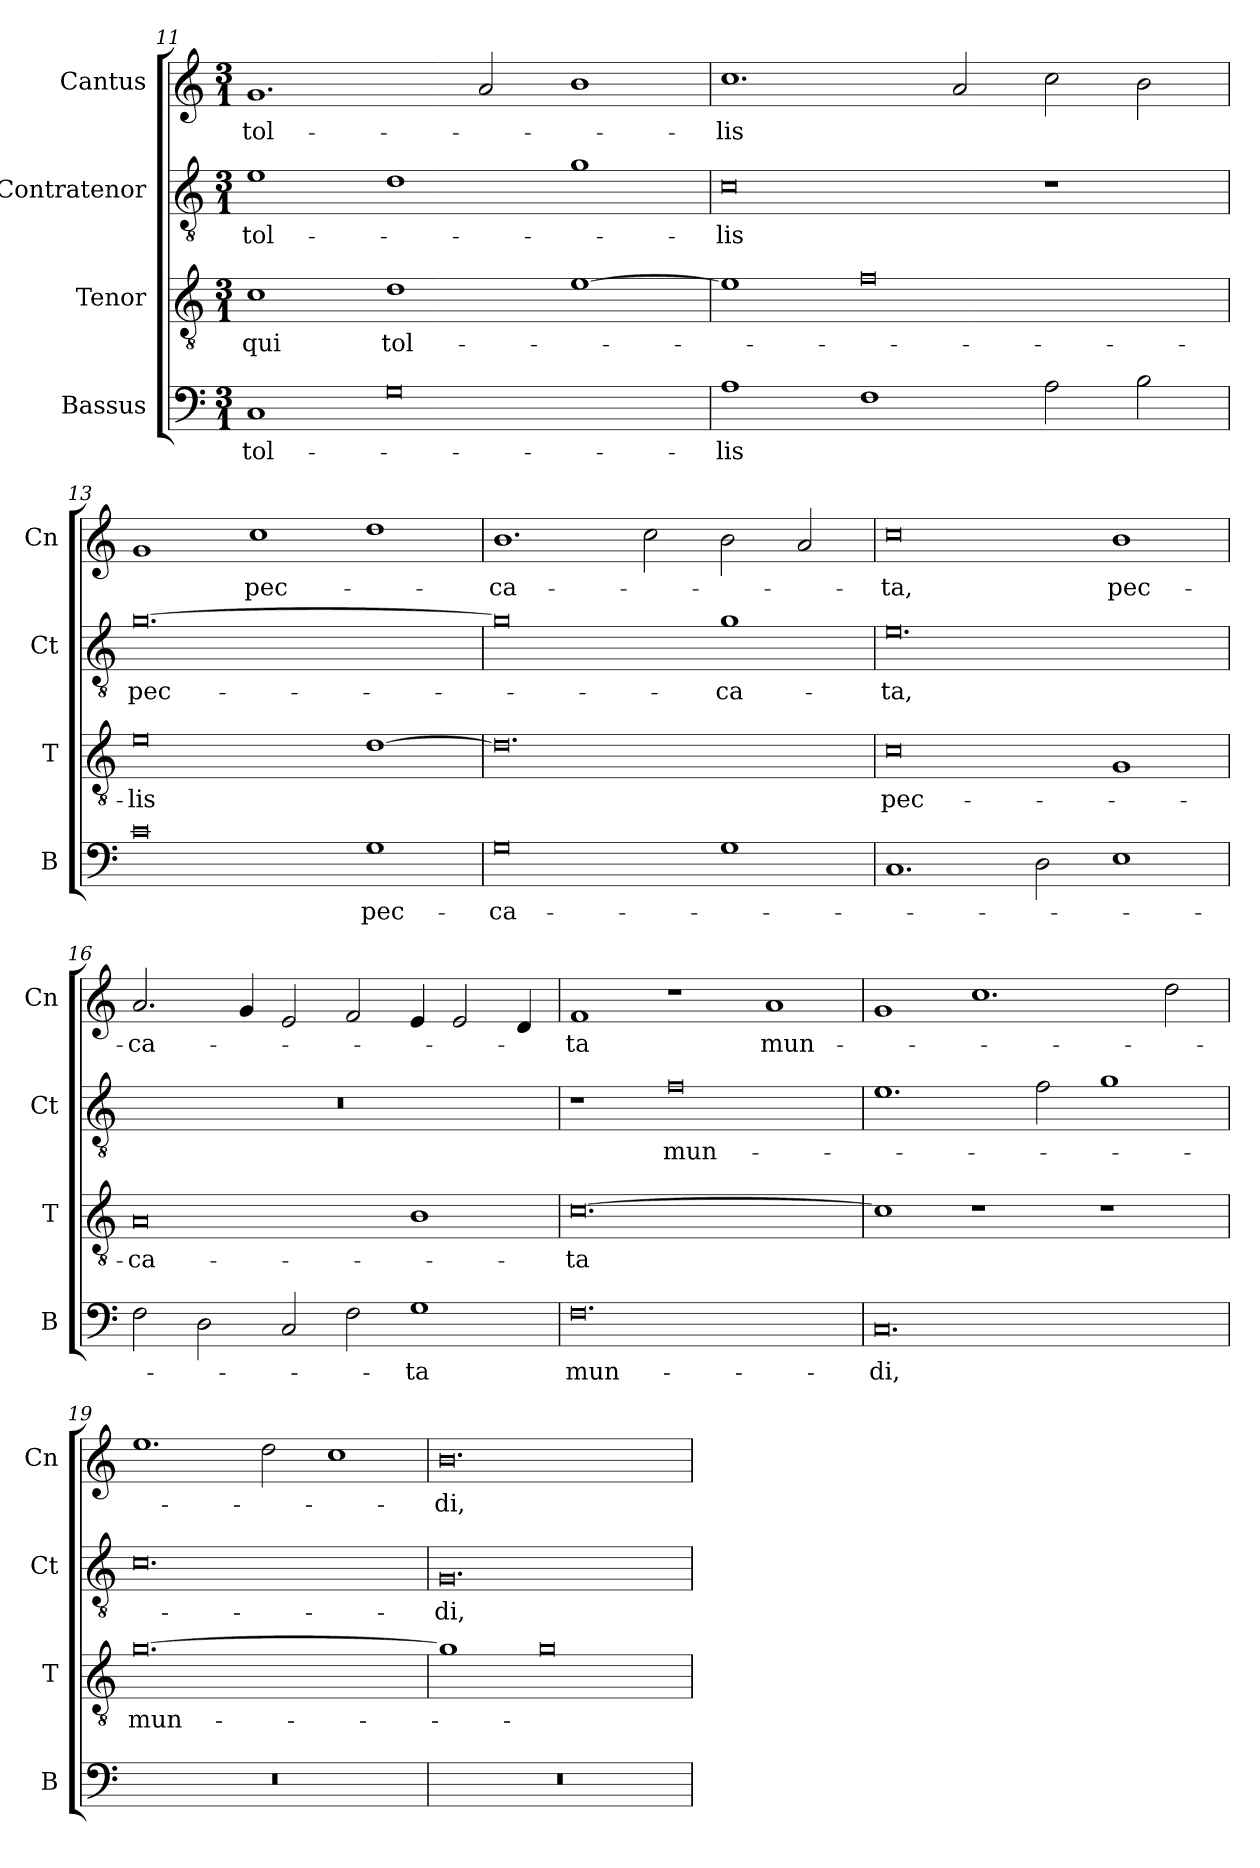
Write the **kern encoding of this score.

**kern	**text	**kern	**text	**kern	**text	**kern	**text
*part4	*part4	*part3	*part3	*part2	*part2	*part1	*part1
*staff4	*staff4	*staff3	*staff3	*staff2	*staff2	*staff1	*staff1
*I"Bassus	*	*I"Tenor	*	*I"Contratenor	*	*I"Cantus	*
*I'B	*	*I'T	*	*I'Ct	*	*I'Cn	*
*clefF4	*	*clefGv2	*	*clefGv2	*	*clefG2	*
*k[]	*	*k[]	*	*k[]	*	*k[]	*
*M3/1	*	*M3/1	*	*M3/1	*	*M3/1	*
=11	=11	=11	=11	=11	=11	=11	=11
1C	tol-	1c	qui	1e	tol-	1.g	tol-
0G	.	1d	tol-	1d	.	.	.
.	.	.	.	.	.	2a/	.
.	.	[1e	.	1g	.	1b	.
=12	=12	=12	=12	=12	=12	=12	=12
1A	-lis	1e]	.	0c	-lis	1.cc	-lis
1F	.	0f	.	.	.	.	.
.	.	.	.	.	.	2a/	.
2A\	.	.	.	1r	.	2cc\	.
2B\	.	.	.	.	.	2b\	.
=13	=13	=13	=13	=13	=13	=13	=13
0c	.	0e	-lis	[0.g	pec-	1g	.
.	.	.	.	.	.	1cc	pec-
1G	pec-	[1d	.	.	.	1dd	.
=14	=14	=14	=14	=14	=14	=14	=14
0G	-ca-	0.d]	.	0g]	.	1.b	-ca-
.	.	.	.	.	.	2cc\	.
1G	.	.	.	1g	-ca-	2b\	.
.	.	.	.	.	.	2a/	.
=15	=15	=15	=15	=15	=15	=15	=15
1.C	.	0c	pec-	0.e	-ta,	0cc	-ta,
2D\	.	.	.	.	.	.	.
1E	.	1G	.	.	.	1b	pec-
=16	=16	=16	=16	=16	=16	=16	=16
2F\	.	0A	-ca-	0.r	.	2.a/	-ca-
2D\	.	.	.	.	.	.	.
.	.	.	.	.	.	4g/	.
2C/	.	.	.	.	.	2e/	.
2F\	.	.	.	.	.	2f/	.
1G	-ta	1B	.	.	.	4e/	.
.	.	.	.	.	.	2e/	.
.	.	.	.	.	.	4d/	.
=17	=17	=17	=17	=17	=17	=17	=17
0.F	mun-	[0.c	-ta	1r	.	1f	-ta
.	.	.	.	0f	mun-	1r	.
.	.	.	.	.	.	1a	mun-
=18	=18	=18	=18	=18	=18	=18	=18
0.C	-di,	1c]	.	1.e	.	1g	.
.	.	1r	.	.	.	1.cc	.
.	.	.	.	2f\	.	.	.
.	.	1r	.	1g	.	.	.
.	.	.	.	.	.	2dd\	.
=19	=19	=19	=19	=19	=19	=19	=19
0.r	.	[0.g	mun-	0.c	.	1.ee	.
.	.	.	.	.	.	2dd\	.
.	.	.	.	.	.	1cc	.
=20	=20	=20	=20	=20	=20	=20	=20
0.r	.	1g]	.	0.G	-di,	0.b	-di,
.	.	0g	.	.	.	.	.
=	=	=	=	=	=	=	=
*-	*-	*-	*-	*-	*-	*-	*-
